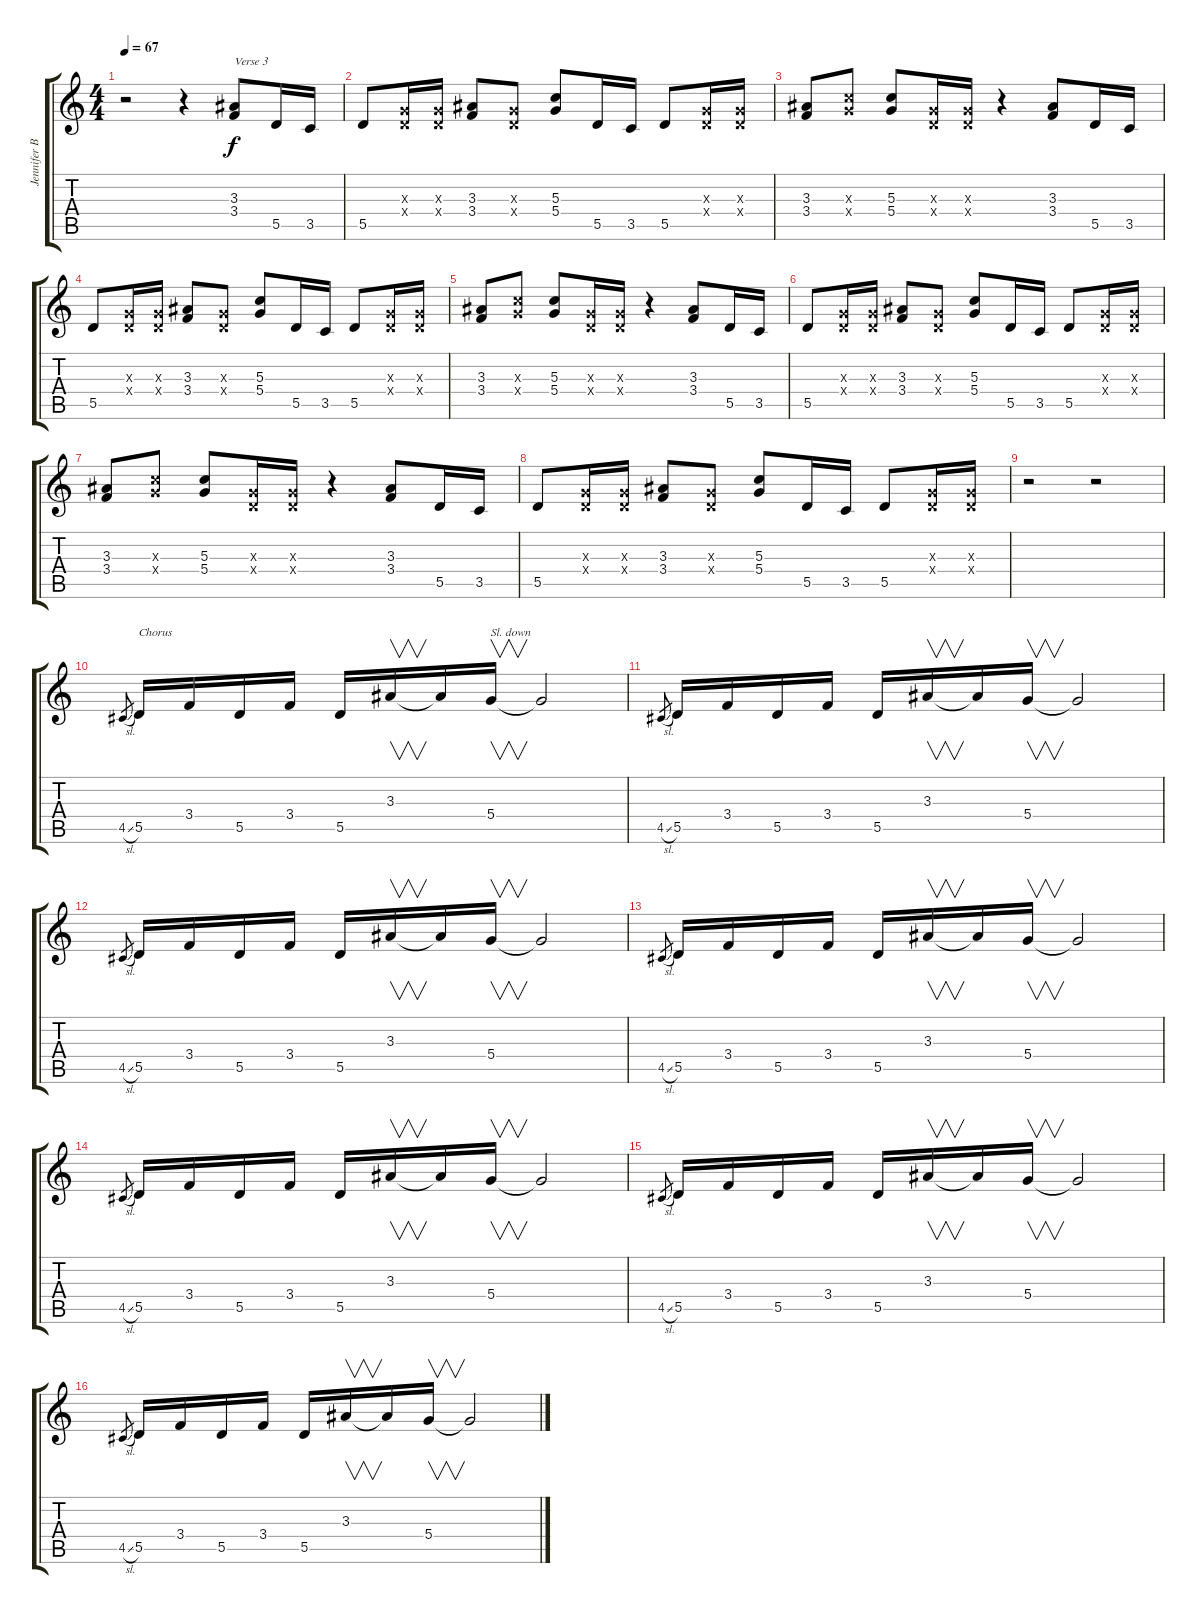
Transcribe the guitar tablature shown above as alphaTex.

\track ("Jennifer Batten" "Jennifer B") {instrument distortionguitar}
\staff {score tabs}
\tuning (E4 B3 G3 D3 A2 E2) {hide}
\ts (4 4)
\tempo 67
\clef g2
\ks c
r.2{dy f} r.4 (3.3 3.4).8{txt "Verse 3" volume 11} 5.5.16 3.5.16 |
5.5.8 (0.3{x} 0.4{x}).16 (0.3{x} 0.4{x}).16 (3.3 3.4).8 (0.3{x} 0.4{x}).8 (5.3 5.4).8 5.5.16 3.5.16 5.5.8 (0.3{x} 0.4{x}).16 (0.3{x} 0.4{x}).16 |
(3.3 3.4).8 (5.3{x} 5.4{x}).8 (5.3 5.4).8 (0.3{x} 0.4{x}).16 (0.3{x} 0.4{x}).16 r.4 (3.3 3.4).8 5.5.16 3.5.16 |
5.5.8 (0.3{x} 0.4{x}).16 (0.3{x} 0.4{x}).16 (3.3 3.4).8 (0.3{x} 0.4{x}).8 (5.3 5.4).8 5.5.16 3.5.16 5.5.8 (0.3{x} 0.4{x}).16 (0.3{x} 0.4{x}).16 |
(3.3 3.4).8 (5.3{x} 5.4{x}).8 (5.3 5.4).8 (0.3{x} 0.4{x}).16 (0.3{x} 0.4{x}).16 r.4 (3.3 3.4).8 5.5.16 3.5.16 |
5.5.8 (0.3{x} 0.4{x}).16 (0.3{x} 0.4{x}).16 (3.3 3.4).8 (0.3{x} 0.4{x}).8 (5.3 5.4).8 5.5.16 3.5.16 5.5.8 (0.3{x} 0.4{x}).16 (0.3{x} 0.4{x}).16 |
(3.3 3.4).8 (5.3{x} 5.4{x}).8 (5.3 5.4).8 (0.3{x} 0.4{x}).16 (0.3{x} 0.4{x}).16 r.4 (3.3 3.4).8 5.5.16 3.5.16 |
5.5.8 (0.3{x} 0.4{x}).16 (0.3{x} 0.4{x}).16 (3.3 3.4).8 (0.3{x} 0.4{x}).8 (5.3 5.4).8 5.5.16 3.5.16 5.5.8 (0.3{x} 0.4{x}).16 (0.3{x} 0.4{x}).16 |
r.2 r.2 |
4.5{sl}.8{gr} 5.5.16{txt "Chorus" volume 16} 3.4.16 5.5.16 3.4.16 5.5.16 3.3.16{v} 3.3{t}.16 5.4.16{v txt "Sl. down"} 5.4{t}.2 |
4.5{sl}.8{gr} 5.5.16 3.4.16 5.5.16 3.4.16 5.5.16 3.3.16{v} 3.3{t}.16 5.4.16{v} 5.4{t}.2 |
4.5{sl}.8{gr} 5.5.16 3.4.16 5.5.16 3.4.16 5.5.16 3.3.16{v} 3.3{t}.16 5.4.16{v} 5.4{t}.2 |
4.5{sl}.8{gr} 5.5.16 3.4.16 5.5.16 3.4.16 5.5.16 3.3.16{v} 3.3{t}.16 5.4.16{v} 5.4{t}.2 |
4.5{sl}.8{gr} 5.5.16 3.4.16 5.5.16 3.4.16 5.5.16 3.3.16{v} 3.3{t}.16 5.4.16{v} 5.4{t}.2 |
4.5{sl}.8{gr} 5.5.16 3.4.16 5.5.16 3.4.16 5.5.16 3.3.16{v} 3.3{t}.16 5.4.16{v} 5.4{t}.2 |
4.5{sl}.8{gr} 5.5.16 3.4.16 5.5.16 3.4.16 5.5.16 3.3.16{v} 3.3{t}.16 5.4.16{v} 5.4{t}.2
